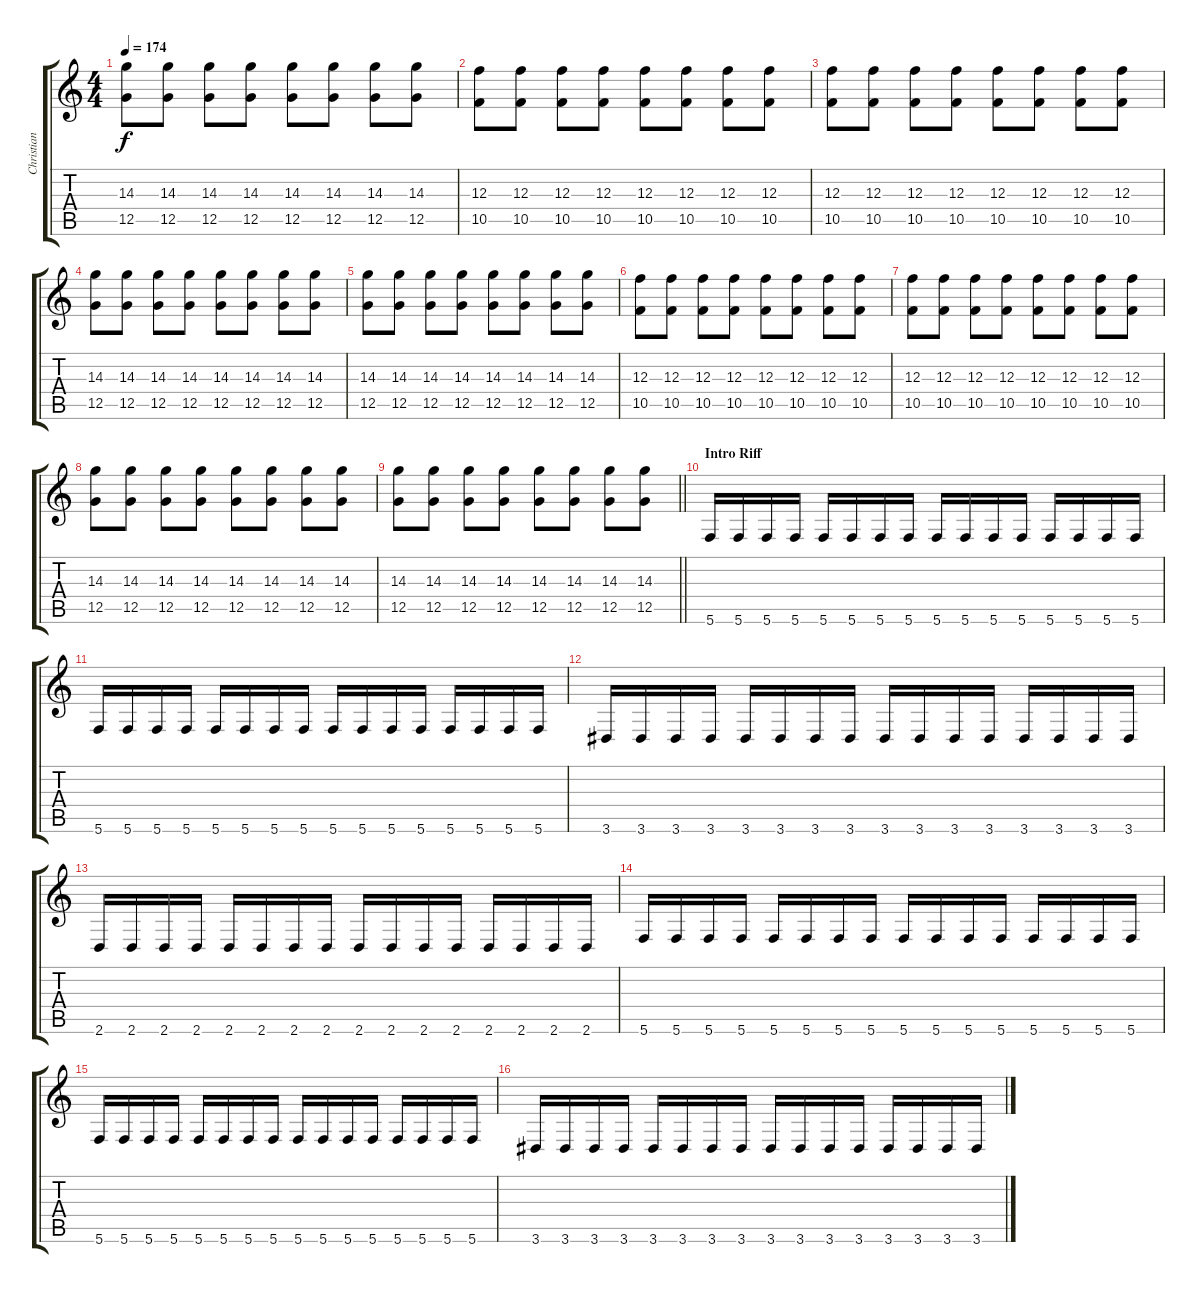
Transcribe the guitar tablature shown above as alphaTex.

\track ("Christian Andreu - LEAD GUITAR" "Christian ") {instrument distortionguitar}
\staff {score tabs}
\tuning (D4 A3 F3 C3 G2 C2) {hide}
\ts (4 4)
\tempo 174
\clef g2
\ks c
(14.3 12.5).8{dy f} (14.3 12.5).8 (14.3 12.5).8 (14.3 12.5).8 (14.3 12.5).8 (14.3 12.5).8 (14.3 12.5).8 (14.3 12.5).8 |
(12.3 10.5).8 (12.3 10.5).8 (12.3 10.5).8 (12.3 10.5).8 (12.3 10.5).8 (12.3 10.5).8 (12.3 10.5).8 (12.3 10.5).8 |
(12.3 10.5).8 (12.3 10.5).8 (12.3 10.5).8 (12.3 10.5).8 (12.3 10.5).8 (12.3 10.5).8 (12.3 10.5).8 (12.3 10.5).8 |
(14.3 12.5).8 (14.3 12.5).8 (14.3 12.5).8 (14.3 12.5).8 (14.3 12.5).8 (14.3 12.5).8 (14.3 12.5).8 (14.3 12.5).8 |
(14.3 12.5).8 (14.3 12.5).8 (14.3 12.5).8 (14.3 12.5).8 (14.3 12.5).8 (14.3 12.5).8 (14.3 12.5).8 (14.3 12.5).8 |
(12.3 10.5).8 (12.3 10.5).8 (12.3 10.5).8 (12.3 10.5).8 (12.3 10.5).8 (12.3 10.5).8 (12.3 10.5).8 (12.3 10.5).8 |
(12.3 10.5).8 (12.3 10.5).8 (12.3 10.5).8 (12.3 10.5).8 (12.3 10.5).8 (12.3 10.5).8 (12.3 10.5).8 (12.3 10.5).8 |
(14.3 12.5).8 (14.3 12.5).8 (14.3 12.5).8 (14.3 12.5).8 (14.3 12.5).8 (14.3 12.5).8 (14.3 12.5).8 (14.3 12.5).8 |
\barLineRight lightlight
(14.3 12.5).8 (14.3 12.5).8 (14.3 12.5).8 (14.3 12.5).8 (14.3 12.5).8 (14.3 12.5).8 (14.3 12.5).8 (14.3 12.5).8 |
\section ("" "Intro Riff")
5.6.16 5.6.16 5.6.16 5.6.16 5.6.16 5.6.16 5.6.16 5.6.16 5.6.16 5.6.16 5.6.16 5.6.16 5.6.16 5.6.16 5.6.16 5.6.16 |
5.6.16 5.6.16 5.6.16 5.6.16 5.6.16 5.6.16 5.6.16 5.6.16 5.6.16 5.6.16 5.6.16 5.6.16 5.6.16 5.6.16 5.6.16 5.6.16 |
3.6.16 3.6.16 3.6.16 3.6.16 3.6.16 3.6.16 3.6.16 3.6.16 3.6.16 3.6.16 3.6.16 3.6.16 3.6.16 3.6.16 3.6.16 3.6.16 |
2.6.16 2.6.16 2.6.16 2.6.16 2.6.16 2.6.16 2.6.16 2.6.16 2.6.16 2.6.16 2.6.16 2.6.16 2.6.16 2.6.16 2.6.16 2.6.16 |
5.6.16 5.6.16 5.6.16 5.6.16 5.6.16 5.6.16 5.6.16 5.6.16 5.6.16 5.6.16 5.6.16 5.6.16 5.6.16 5.6.16 5.6.16 5.6.16 |
5.6.16 5.6.16 5.6.16 5.6.16 5.6.16 5.6.16 5.6.16 5.6.16 5.6.16 5.6.16 5.6.16 5.6.16 5.6.16 5.6.16 5.6.16 5.6.16 |
3.6.16 3.6.16 3.6.16 3.6.16 3.6.16 3.6.16 3.6.16 3.6.16 3.6.16 3.6.16 3.6.16 3.6.16 3.6.16 3.6.16 3.6.16 3.6.16
